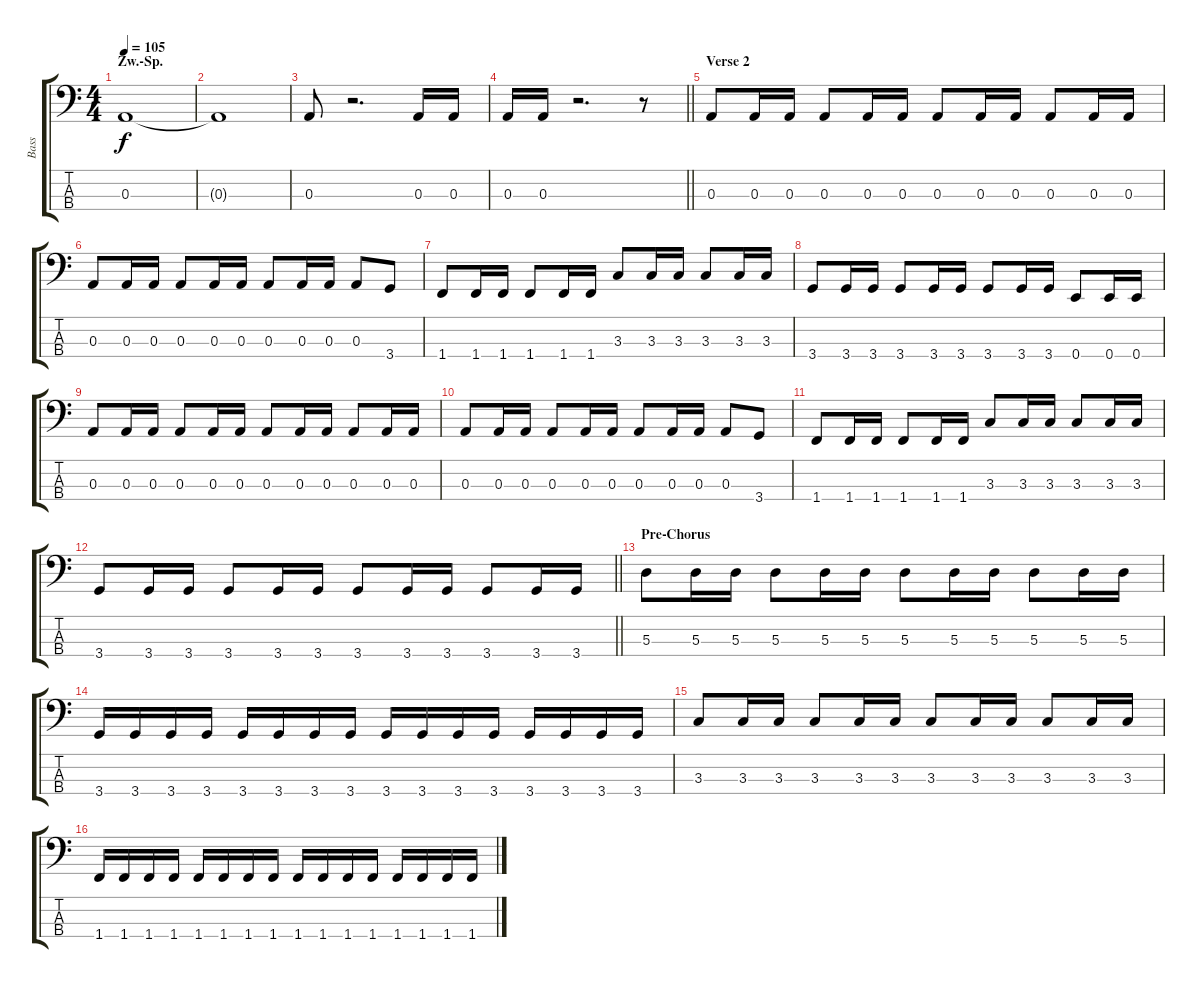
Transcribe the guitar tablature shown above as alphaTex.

\track ("Bass" "Bass") {instrument electricbassfinger}
\staff {score tabs}
\tuning (G2 D2 A1 E1) {hide}
\ts (4 4)
\section ("" "Zw.-Sp.")
\tempo 105
\clef f4
\ks c
0.3.1{dy f} |
0.3{t}.1 |
0.3.8 r.2{d} 0.3.16 0.3.16 |
\barLineRight lightlight
0.3.16 0.3.16 r.2{d} r.8 |
\section ("" "Verse 2")
0.3.8 0.3.16 0.3.16 0.3.8 0.3.16 0.3.16 0.3.8 0.3.16 0.3.16 0.3.8 0.3.16 0.3.16 |
0.3.8 0.3.16 0.3.16 0.3.8 0.3.16 0.3.16 0.3.8 0.3.16 0.3.16 0.3.8 3.4.8 |
1.4.8 1.4.16 1.4.16 1.4.8 1.4.16 1.4.16 3.3.8 3.3.16 3.3.16 3.3.8 3.3.16 3.3.16 |
3.4.8 3.4.16 3.4.16 3.4.8 3.4.16 3.4.16 3.4.8 3.4.16 3.4.16 0.4.8 0.4.16 0.4.16 |
0.3.8 0.3.16 0.3.16 0.3.8 0.3.16 0.3.16 0.3.8 0.3.16 0.3.16 0.3.8 0.3.16 0.3.16 |
0.3.8 0.3.16 0.3.16 0.3.8 0.3.16 0.3.16 0.3.8 0.3.16 0.3.16 0.3.8 3.4.8 |
1.4.8 1.4.16 1.4.16 1.4.8 1.4.16 1.4.16 3.3.8 3.3.16 3.3.16 3.3.8 3.3.16 3.3.16 |
\barLineRight lightlight
3.4.8 3.4.16 3.4.16 3.4.8 3.4.16 3.4.16 3.4.8 3.4.16 3.4.16 3.4.8 3.4.16 3.4.16 |
\section ("" "Pre-Chorus")
5.3.8 5.3.16 5.3.16 5.3.8 5.3.16 5.3.16 5.3.8 5.3.16 5.3.16 5.3.8 5.3.16 5.3.16 |
3.4.16 3.4.16 3.4.16 3.4.16 3.4.16 3.4.16 3.4.16 3.4.16 3.4.16 3.4.16 3.4.16 3.4.16 3.4.16 3.4.16 3.4.16 3.4.16 |
3.3.8 3.3.16 3.3.16 3.3.8 3.3.16 3.3.16 3.3.8 3.3.16 3.3.16 3.3.8 3.3.16 3.3.16 |
1.4.16 1.4.16 1.4.16 1.4.16 1.4.16 1.4.16 1.4.16 1.4.16 1.4.16 1.4.16 1.4.16 1.4.16 1.4.16 1.4.16 1.4.16 1.4.16
